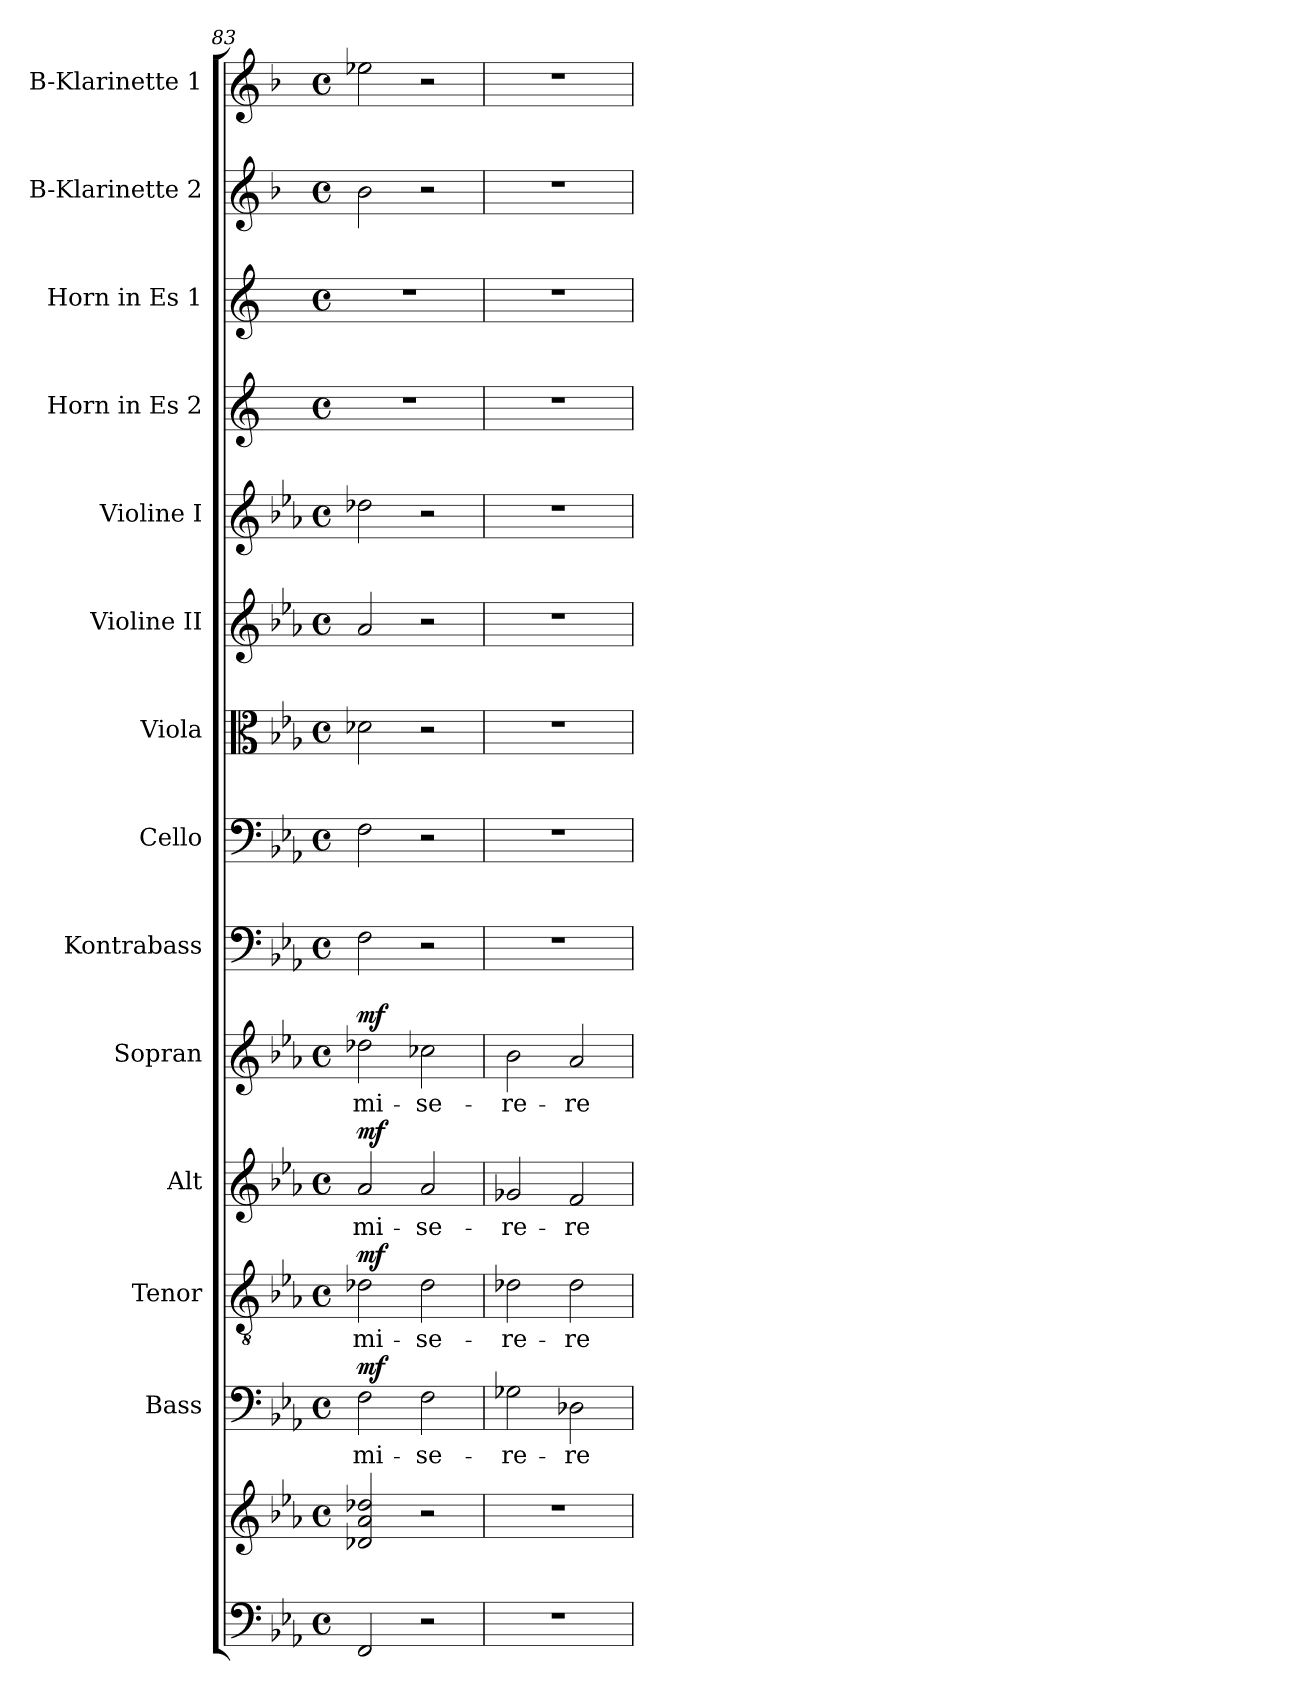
**kern	**kern	**kern	**text	**dynam	**kern	**text	**dynam	**kern	**text	**dynam	**kern	**text	**dynam	**kern	**kern	**kern	**kern	**kern	**kern	**kern	**kern	**kern
*part14	*part14	*part13	*part13	*part13	*part12	*part12	*part12	*part11	*part11	*part11	*part10	*part10	*part10	*part9	*part8	*part7	*part6	*part5	*part4	*part3	*part2	*part1
*staff15	*staff14	*staff13	*staff13	*staff13	*staff12	*staff12	*staff12	*staff11	*staff11	*staff11	*staff10	*staff10	*staff10	*staff9	*staff8	*staff7	*staff6	*staff5	*staff4	*staff3	*staff2	*staff1
*	*	*I"Bass	*	*	*I"Tenor	*	*	*I"Alt	*	*	*I"Sopran	*	*	*I"Kontrabass	*I"Cello	*I"Viola	*I"Violine II	*I"Violine I	*I"Horn in Es 2	*I"Horn in Es 1	*I"B-Klarinette 2	*I"B-Klarinette 1
*	*	*I'B.	*	*	*I'T.	*	*	*I'A.	*	*	*I'S.	*	*	*I'Kb.	*	*I'Vla.	*I'Vl. II	*I'Vl. I	*I'Hrn. 2	*I'Hrn. 1	*I'Kl. 2	*I'Kl. 1
*clefF4	*clefG2	*clefF4	*	*	*clefGv2	*	*	*clefG2	*	*	*clefG2	*	*	*clefF4	*clefF4	*clefC3	*clefG2	*clefG2	*clefG2	*clefG2	*clefG2	*clefG2
*	*	*	*	*	*	*	*	*	*	*	*	*	*	*ITrd7c12	*	*	*	*	*ITrd5c9	*ITrd5c9	*ITrd1c2	*ITrd1c2
*k[b-e-a-]	*k[b-e-a-]	*k[b-e-a-]	*	*	*k[b-e-a-]	*	*	*k[b-e-a-]	*	*	*k[b-e-a-]	*	*	*k[b-e-a-]	*k[b-e-a-]	*k[b-e-a-]	*k[b-e-a-]	*k[b-e-a-]	*k[b-e-a-]	*k[b-e-a-]	*k[b-e-a-]	*k[b-e-a-]
*E-:	*E-:	*E-:	*	*	*E-:	*	*	*E-:	*	*	*E-:	*	*	*E-:	*E-:	*E-:	*E-:	*E-:	*E-:	*E-:	*E-:	*E-:
*M4/4	*M4/4	*M4/4	*	*	*M4/4	*	*	*M4/4	*	*	*M4/4	*	*	*M4/4	*M4/4	*M4/4	*M4/4	*M4/4	*M4/4	*M4/4	*M4/4	*M4/4
*met(c)	*met(c)	*met(c)	*	*	*met(c)	*	*	*met(c)	*	*	*met(c)	*	*	*met(c)	*met(c)	*met(c)	*met(c)	*met(c)	*met(c)	*met(c)	*met(c)	*met(c)
=83	=83	=83	=83	=83	=83	=83	=83	=83	=83	=83	=83	=83	=83	=83	=83	=83	=83	=83	=83	=83	=83	=83
!	!	!	!LO:LY:b	!LO:DY:a	!	!LO:LY:b	!LO:DY:a	!	!LO:LY:b	!LO:DY:a	!	!LO:LY:b	!LO:DY:a	!	!	!	!	!	!	!	!	!
2FF/	2d-X/ 2a-/ 2dd-X/	2F\	mi-	mf	2d-X\	mi-	mf	2a-/	mi-	mf	2dd-X\	mi-	mf	2FF\	2F\	2d-X\	2a-/	2dd-X\	1r	1r	2a-\	2dd-X\
!	!	!	!LO:LY:b	!	!	!LO:LY:b	!	!	!LO:LY:b	!	!	!LO:LY:b	!	!	!	!	!	!	!	!	!	!
2r	2r	2F\	-se-	.	2d-\	-se-	.	2a-/	-se-	.	2cc-X\	-se-	.	2r	2r	2r	2r	2r	.	.	2r	2r
!!LO:PB:g=z
=84	=84	=84	=84	=84	=84	=84	=84	=84	=84	=84	=84	=84	=84	=84	=84	=84	=84	=84	=84	=84	=84	=84
!	!	!	!LO:LY:b	!	!	!LO:LY:b	!	!	!LO:LY:b	!	!	!LO:LY:b	!	!	!	!	!	!	!	!	!	!
1r	1r	2G-X\	-re-	.	2d-X\	-re-	.	2g-X/	-re-	.	2b-\	-re-	.	1r	1r	1r	1r	1r	1r	1r	1r	1r
!	!	!	!LO:LY:b	!	!	!LO:LY:b	!	!	!LO:LY:b	!	!	!LO:LY:b	!	!	!	!	!	!	!	!	!	!
.	.	2D-X\	-re	.	2d-\	-re	.	2f/	-re	.	2a-/	-re	.	.	.	.	.	.	.	.	.	.
=	=	=	=	=	=	=	=	=	=	=	=	=	=	=	=	=	=	=	=	=	=	=
*-	*-	*-	*-	*-	*-	*-	*-	*-	*-	*-	*-	*-	*-	*-	*-	*-	*-	*-	*-	*-	*-	*-
